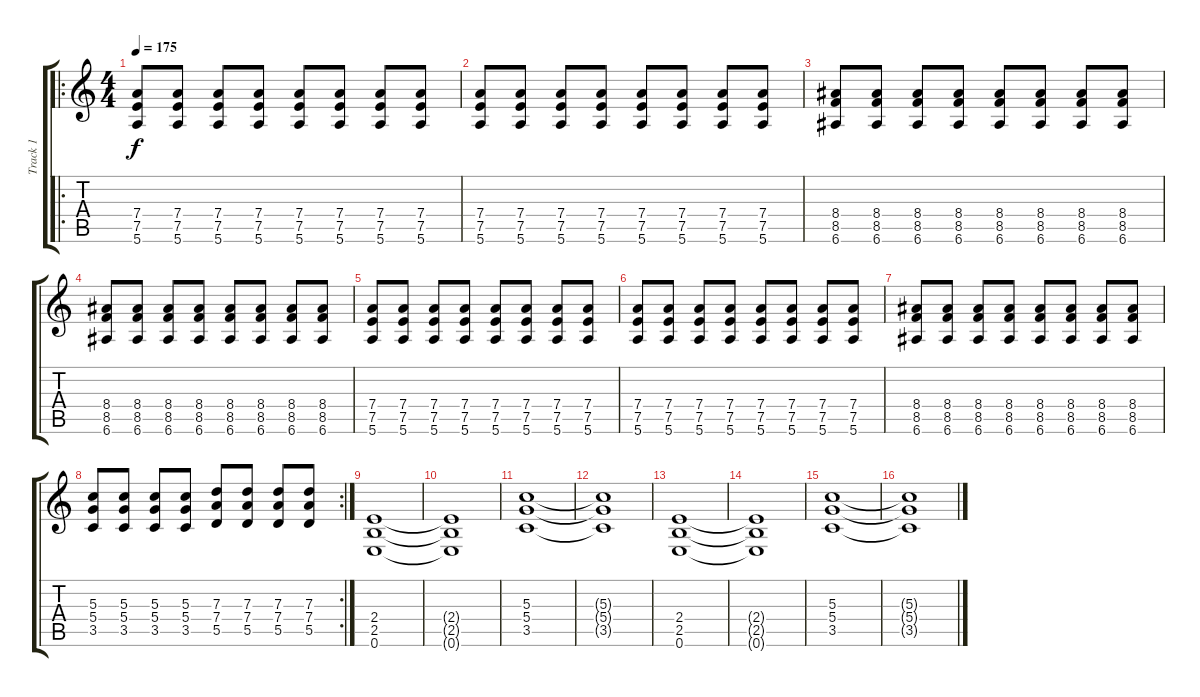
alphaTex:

\track ("Track 1" "Track 1") {instrument distortionguitar}
\staff {score tabs}
\tuning (E4 B3 G3 D3 A2 E2) {hide}
\ro
\ts (4 4)
\tempo 175
\clef g2
\ks c
(7.4 7.5 5.6).8{dy f} (7.4 7.5 5.6).8 (7.4 7.5 5.6).8 (7.4 7.5 5.6).8 (7.4 7.5 5.6).8 (7.4 7.5 5.6).8 (7.4 7.5 5.6).8 (7.4 7.5 5.6).8 |
(7.4 7.5 5.6).8 (7.4 7.5 5.6).8 (7.4 7.5 5.6).8 (7.4 7.5 5.6).8 (7.4 7.5 5.6).8 (7.4 7.5 5.6).8 (7.4 7.5 5.6).8 (7.4 7.5 5.6).8 |
(8.4 8.5 6.6).8 (8.4 8.5 6.6).8 (8.4 8.5 6.6).8 (8.4 8.5 6.6).8 (8.4 8.5 6.6).8 (8.4 8.5 6.6).8 (8.4 8.5 6.6).8 (8.4 8.5 6.6).8 |
(8.4 8.5 6.6).8 (8.4 8.5 6.6).8 (8.4 8.5 6.6).8 (8.4 8.5 6.6).8 (8.4 8.5 6.6).8 (8.4 8.5 6.6).8 (8.4 8.5 6.6).8 (8.4 8.5 6.6).8 |
(7.4 7.5 5.6).8 (7.4 7.5 5.6).8 (7.4 7.5 5.6).8 (7.4 7.5 5.6).8 (7.4 7.5 5.6).8 (7.4 7.5 5.6).8 (7.4 7.5 5.6).8 (7.4 7.5 5.6).8 |
(7.4 7.5 5.6).8 (7.4 7.5 5.6).8 (7.4 7.5 5.6).8 (7.4 7.5 5.6).8 (7.4 7.5 5.6).8 (7.4 7.5 5.6).8 (7.4 7.5 5.6).8 (7.4 7.5 5.6).8 |
(8.4 8.5 6.6).8 (8.4 8.5 6.6).8 (8.4 8.5 6.6).8 (8.4 8.5 6.6).8 (8.4 8.5 6.6).8 (8.4 8.5 6.6).8 (8.4 8.5 6.6).8 (8.4 8.5 6.6).8 |
\rc 2
(5.3 5.4 3.5).8 (5.3 5.4 3.5).8 (5.3 5.4 3.5).8 (5.3 5.4 3.5).8 (7.3 7.4 5.5).8 (7.3 7.4 5.5).8 (7.3 7.4 5.5).8 (7.3 7.4 5.5).8 |
(2.4 2.5 0.6).1 |
(2.4{t} 2.5{t} 0.6{t}).1 |
(5.3 5.4 3.5).1 |
(5.3{t} 5.4{t} 3.5{t}).1 |
(2.4 2.5 0.6).1 |
(2.4{t} 2.5{t} 0.6{t}).1 |
(5.3 5.4 3.5).1 |
(5.3{t} 5.4{t} 3.5{t}).1
